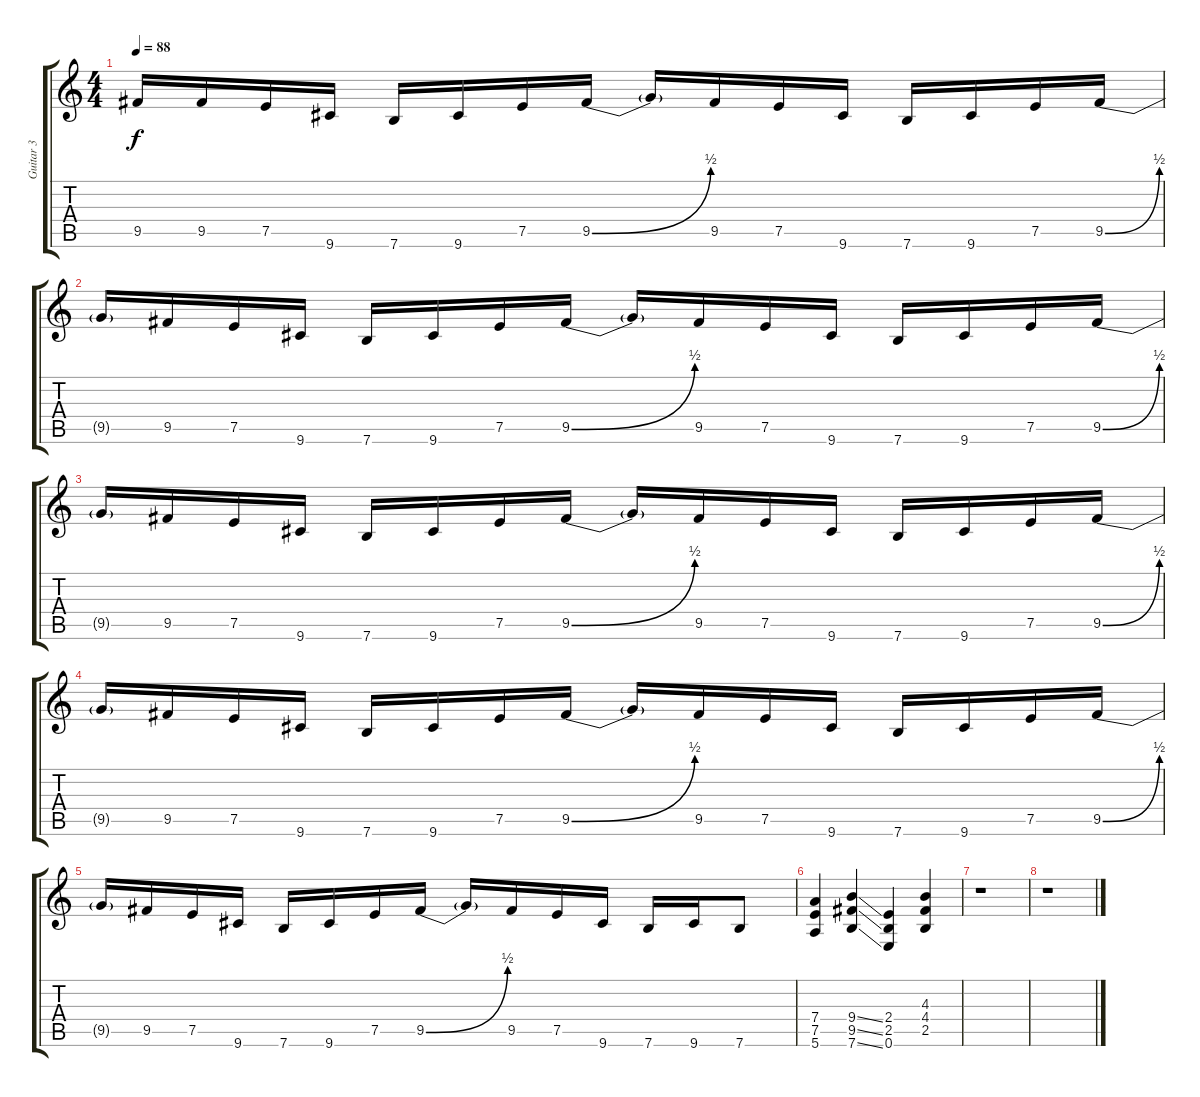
\track ("Guitar 3" "Guitar 3") {instrument overdrivenguitar}
\staff {score tabs}
\tuning (E4 B3 G3 D3 A2 E2) {hide}
\ts (4 4)
\tempo 88
\clef g2
\ks c
9.5{t}.16{dy f} 9.5.16 7.5.16 9.6.16 7.6.16 9.6.16 7.5.16 9.5{be (bend 0 0 60 2)}.16 9.5{t}.16 9.5.16 7.5.16 9.6.16 7.6.16 9.6.16 7.5.16 9.5{be (bend 0 0 60 2)}.16 |
9.5{t}.16 9.5.16 7.5.16 9.6.16 7.6.16 9.6.16 7.5.16 9.5{be (bend 0 0 60 2)}.16 9.5{t}.16 9.5.16 7.5.16 9.6.16 7.6.16 9.6.16 7.5.16 9.5{be (bend 0 0 60 2)}.16 |
9.5{t}.16 9.5.16 7.5.16 9.6.16 7.6.16 9.6.16 7.5.16 9.5{be (bend 0 0 60 2)}.16 9.5{t}.16 9.5.16 7.5.16 9.6.16 7.6.16 9.6.16 7.5.16 9.5{be (bend 0 0 60 2)}.16 |
9.5{t}.16 9.5.16 7.5.16 9.6.16 7.6.16 9.6.16 7.5.16 9.5{be (bend 0 0 60 2)}.16 9.5{t}.16 9.5.16 7.5.16 9.6.16 7.6.16 9.6.16 7.5.16 9.5{be (bend 0 0 60 2)}.16 |
9.5{t}.16 9.5.16 7.5.16 9.6.16 7.6.16 9.6.16 7.5.16 9.5{be (bend 0 0 60 2)}.16 9.5{t}.16 9.5.16 7.5.16 9.6.16 7.6.16 9.6.16 7.6.8 |
(7.4 7.5 5.6).4 (9.4{ss} 9.5{ss} 7.6{ss}).4 (2.4 2.5 0.6).4 (4.3 4.4 2.5).4 |
r.1 |
r.1
